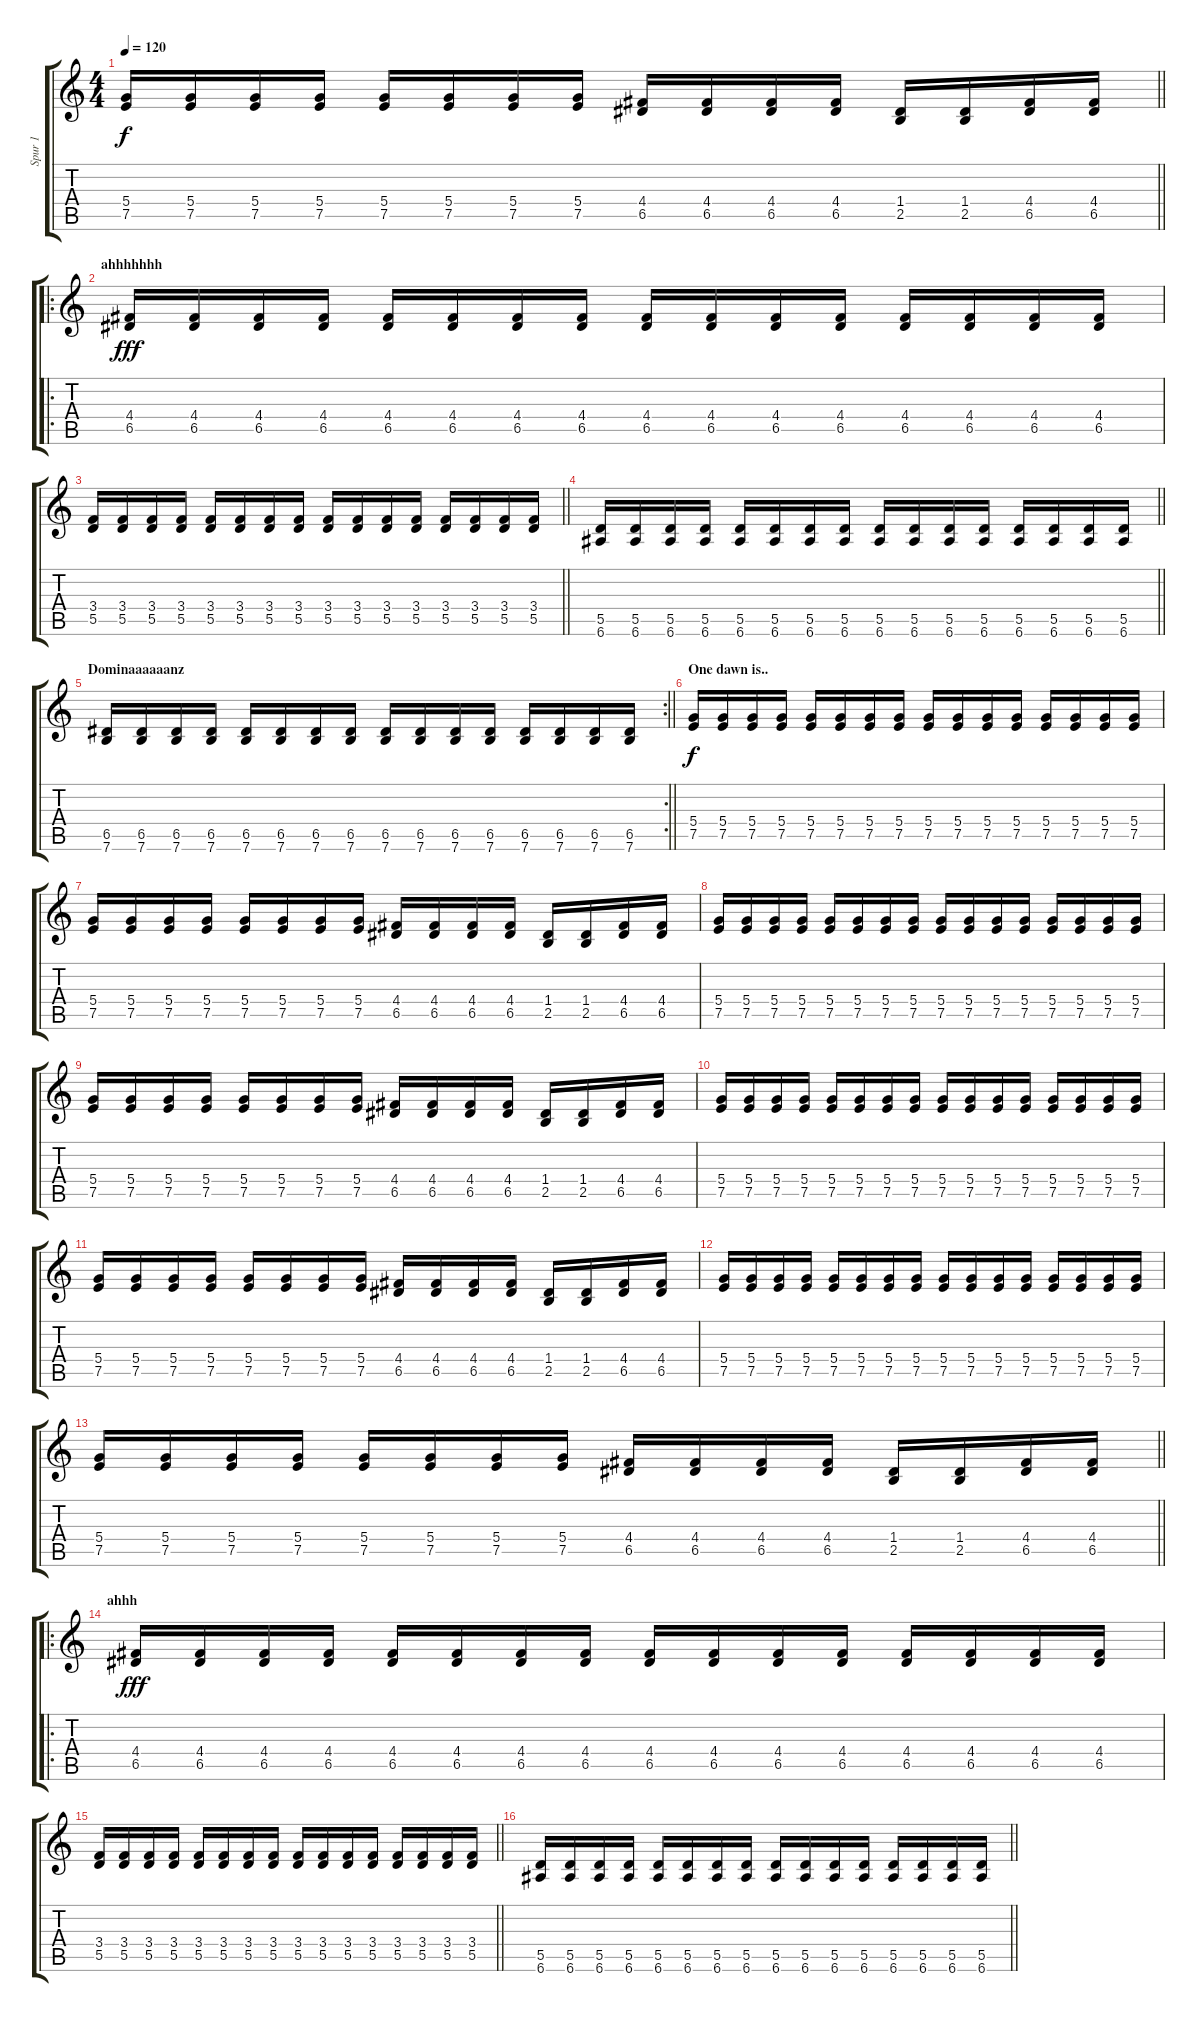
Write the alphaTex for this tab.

\track ("Spur 1" "Spur 1") {instrument distortionguitar}
\staff {score tabs}
\tuning (E4 B3 G3 D3 A2 E2) {hide}
\ts (4 4)
\tempo 120
\clef g2
\barLineRight lightlight
\ks c
(5.4 7.5).16{dy f} (5.4 7.5).16 (5.4 7.5).16 (5.4 7.5).16 (5.4 7.5).16 (5.4 7.5).16 (5.4 7.5).16 (5.4 7.5).16 (4.4 6.5).16 (4.4 6.5).16 (4.4 6.5).16 (4.4 6.5).16 (1.4 2.5).16 (1.4 2.5).16 (4.4 6.5).16 (4.4 6.5).16 |
\ro
\section ("" "ahhhhhhh")
(4.4 6.5).16{dy fff} (4.4 6.5).16 (4.4 6.5).16 (4.4 6.5).16 (4.4 6.5).16 (4.4 6.5).16 (4.4 6.5).16 (4.4 6.5).16 (4.4 6.5).16 (4.4 6.5).16 (4.4 6.5).16 (4.4 6.5).16 (4.4 6.5).16 (4.4 6.5).16 (4.4 6.5).16 (4.4 6.5).16 |
\barLineRight lightlight
(3.4 5.5).16 (3.4 5.5).16 (3.4 5.5).16 (3.4 5.5).16 (3.4 5.5).16 (3.4 5.5).16 (3.4 5.5).16 (3.4 5.5).16 (3.4 5.5).16 (3.4 5.5).16 (3.4 5.5).16 (3.4 5.5).16 (3.4 5.5).16 (3.4 5.5).16 (3.4 5.5).16 (3.4 5.5).16 |
\barLineRight lightlight
(5.5 6.6).16 (5.5 6.6).16 (5.5 6.6).16 (5.5 6.6).16 (5.5 6.6).16 (5.5 6.6).16 (5.5 6.6).16 (5.5 6.6).16 (5.5 6.6).16 (5.5 6.6).16 (5.5 6.6).16 (5.5 6.6).16 (5.5 6.6).16 (5.5 6.6).16 (5.5 6.6).16 (5.5 6.6).16 |
\rc 2
\section ("" "Dominaaaaaanz")
\barLineRight lightlight
(6.5 7.6).16 (6.5 7.6).16 (6.5 7.6).16 (6.5 7.6).16 (6.5 7.6).16 (6.5 7.6).16 (6.5 7.6).16 (6.5 7.6).16 (6.5 7.6).16 (6.5 7.6).16 (6.5 7.6).16 (6.5 7.6).16 (6.5 7.6).16 (6.5 7.6).16 (6.5 7.6).16 (6.5 7.6).16 |
\section ("" "One dawn is..")
(5.4 7.5).16{dy f} (5.4 7.5).16 (5.4 7.5).16 (5.4 7.5).16 (5.4 7.5).16 (5.4 7.5).16 (5.4 7.5).16 (5.4 7.5).16 (5.4 7.5).16 (5.4 7.5).16 (5.4 7.5).16 (5.4 7.5).16 (5.4 7.5).16 (5.4 7.5).16 (5.4 7.5).16 (5.4 7.5).16 |
(5.4 7.5).16 (5.4 7.5).16 (5.4 7.5).16 (5.4 7.5).16 (5.4 7.5).16 (5.4 7.5).16 (5.4 7.5).16 (5.4 7.5).16 (4.4 6.5).16 (4.4 6.5).16 (4.4 6.5).16 (4.4 6.5).16 (1.4 2.5).16 (1.4 2.5).16 (4.4 6.5).16 (4.4 6.5).16 |
(5.4 7.5).16 (5.4 7.5).16 (5.4 7.5).16 (5.4 7.5).16 (5.4 7.5).16 (5.4 7.5).16 (5.4 7.5).16 (5.4 7.5).16 (5.4 7.5).16 (5.4 7.5).16 (5.4 7.5).16 (5.4 7.5).16 (5.4 7.5).16 (5.4 7.5).16 (5.4 7.5).16 (5.4 7.5).16 |
(5.4 7.5).16 (5.4 7.5).16 (5.4 7.5).16 (5.4 7.5).16 (5.4 7.5).16 (5.4 7.5).16 (5.4 7.5).16 (5.4 7.5).16 (4.4 6.5).16 (4.4 6.5).16 (4.4 6.5).16 (4.4 6.5).16 (1.4 2.5).16 (1.4 2.5).16 (4.4 6.5).16 (4.4 6.5).16 |
(5.4 7.5).16 (5.4 7.5).16 (5.4 7.5).16 (5.4 7.5).16 (5.4 7.5).16 (5.4 7.5).16 (5.4 7.5).16 (5.4 7.5).16 (5.4 7.5).16 (5.4 7.5).16 (5.4 7.5).16 (5.4 7.5).16 (5.4 7.5).16 (5.4 7.5).16 (5.4 7.5).16 (5.4 7.5).16 |
(5.4 7.5).16 (5.4 7.5).16 (5.4 7.5).16 (5.4 7.5).16 (5.4 7.5).16 (5.4 7.5).16 (5.4 7.5).16 (5.4 7.5).16 (4.4 6.5).16 (4.4 6.5).16 (4.4 6.5).16 (4.4 6.5).16 (1.4 2.5).16 (1.4 2.5).16 (4.4 6.5).16 (4.4 6.5).16 |
(5.4 7.5).16 (5.4 7.5).16 (5.4 7.5).16 (5.4 7.5).16 (5.4 7.5).16 (5.4 7.5).16 (5.4 7.5).16 (5.4 7.5).16 (5.4 7.5).16 (5.4 7.5).16 (5.4 7.5).16 (5.4 7.5).16 (5.4 7.5).16 (5.4 7.5).16 (5.4 7.5).16 (5.4 7.5).16 |
\barLineRight lightlight
(5.4 7.5).16 (5.4 7.5).16 (5.4 7.5).16 (5.4 7.5).16 (5.4 7.5).16 (5.4 7.5).16 (5.4 7.5).16 (5.4 7.5).16 (4.4 6.5).16 (4.4 6.5).16 (4.4 6.5).16 (4.4 6.5).16 (1.4 2.5).16 (1.4 2.5).16 (4.4 6.5).16 (4.4 6.5).16 |
\ro
\section ("" "ahhh")
(4.4 6.5).16{dy fff} (4.4 6.5).16 (4.4 6.5).16 (4.4 6.5).16 (4.4 6.5).16 (4.4 6.5).16 (4.4 6.5).16 (4.4 6.5).16 (4.4 6.5).16 (4.4 6.5).16 (4.4 6.5).16 (4.4 6.5).16 (4.4 6.5).16 (4.4 6.5).16 (4.4 6.5).16 (4.4 6.5).16 |
\barLineRight lightlight
(3.4 5.5).16 (3.4 5.5).16 (3.4 5.5).16 (3.4 5.5).16 (3.4 5.5).16 (3.4 5.5).16 (3.4 5.5).16 (3.4 5.5).16 (3.4 5.5).16 (3.4 5.5).16 (3.4 5.5).16 (3.4 5.5).16 (3.4 5.5).16 (3.4 5.5).16 (3.4 5.5).16 (3.4 5.5).16 |
\barLineRight lightlight
(5.5 6.6).16 (5.5 6.6).16 (5.5 6.6).16 (5.5 6.6).16 (5.5 6.6).16 (5.5 6.6).16 (5.5 6.6).16 (5.5 6.6).16 (5.5 6.6).16 (5.5 6.6).16 (5.5 6.6).16 (5.5 6.6).16 (5.5 6.6).16 (5.5 6.6).16 (5.5 6.6).16 (5.5 6.6).16
